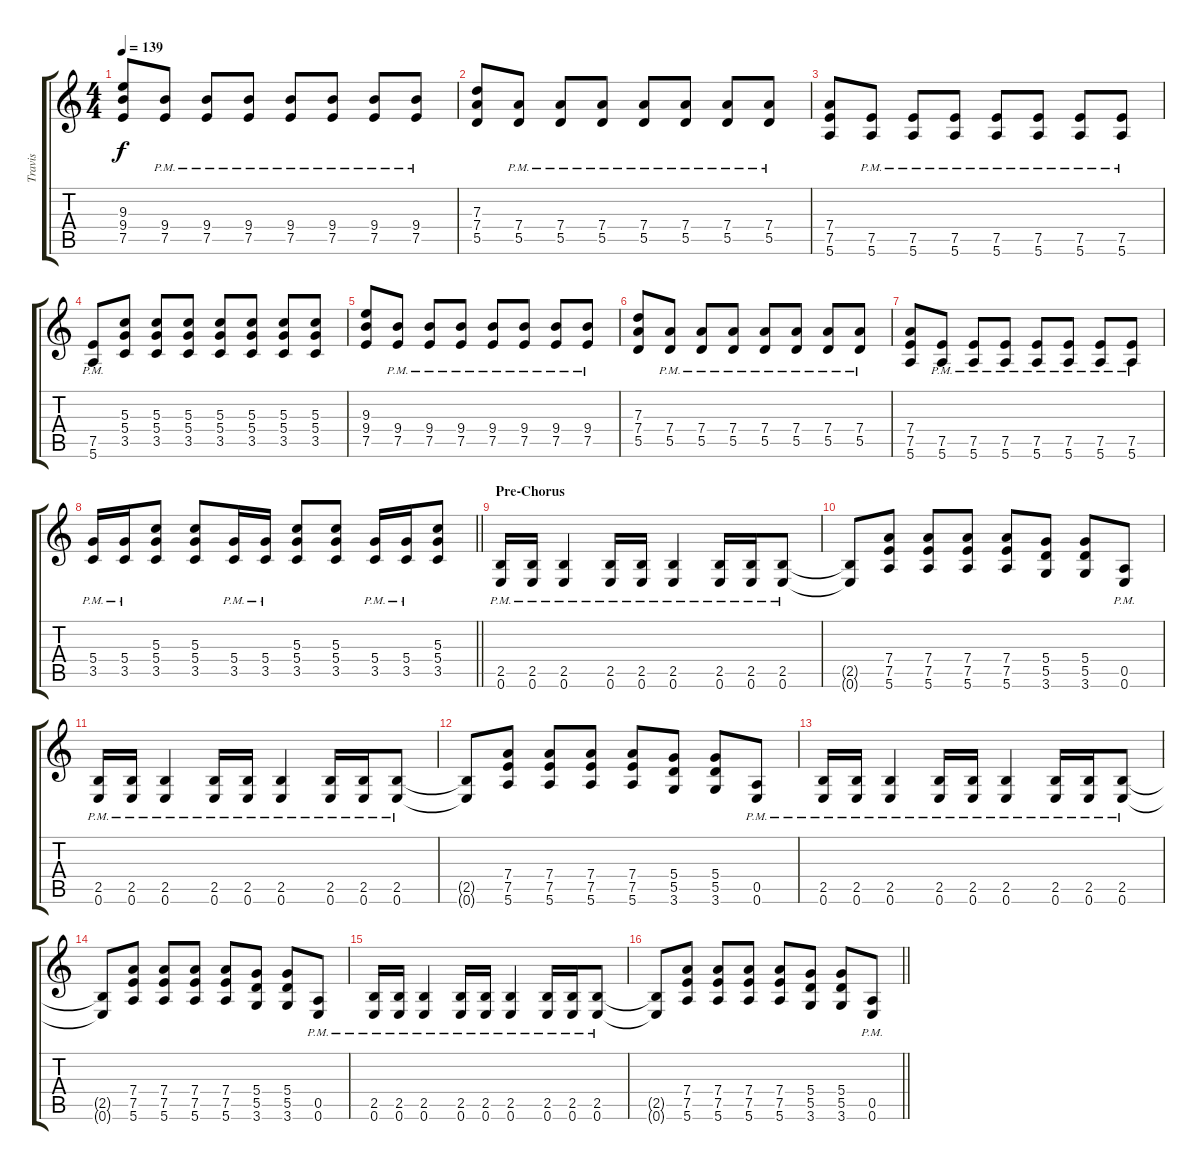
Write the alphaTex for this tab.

\track ("Travis" "Travis") {instrument electricguitarclean}
\staff {score tabs}
\tuning (E4 B3 G3 D3 A2 E2) {hide}
\ts (4 4)
\tempo 139
\clef g2
\ks c
(9.3 9.4 7.5).8{dy f} (9.4{pm} 7.5{pm}).8 (9.4{pm} 7.5{pm}).8 (9.4{pm} 7.5{pm}).8 (9.4{pm} 7.5{pm}).8 (9.4{pm} 7.5{pm}).8 (9.4{pm} 7.5{pm}).8 (9.4{pm} 7.5{pm}).8 |
(7.3 7.4 5.5).8 (7.4{pm} 5.5{pm}).8 (7.4{pm} 5.5{pm}).8 (7.4{pm} 5.5{pm}).8 (7.4{pm} 5.5{pm}).8 (7.4{pm} 5.5{pm}).8 (7.4{pm} 5.5{pm}).8 (7.4{pm} 5.5{pm}).8 |
(7.4 7.5 5.6).8 (7.5{pm} 5.6{pm}).8 (7.5{pm} 5.6{pm}).8 (7.5{pm} 5.6{pm}).8 (7.5{pm} 5.6{pm}).8 (7.5{pm} 5.6{pm}).8 (7.5{pm} 5.6{pm}).8 (7.5{pm} 5.6{pm}).8 |
(7.5{pm} 5.6{pm}).8 (5.3 5.4 3.5).8 (5.3 5.4 3.5).8 (5.3 5.4 3.5).8 (5.3 5.4 3.5).8 (5.3 5.4 3.5).8 (5.3 5.4 3.5).8 (5.3 5.4 3.5).8 |
(9.3 9.4 7.5).8 (9.4{pm} 7.5{pm}).8 (9.4{pm} 7.5{pm}).8 (9.4{pm} 7.5{pm}).8 (9.4{pm} 7.5{pm}).8 (9.4{pm} 7.5{pm}).8 (9.4{pm} 7.5{pm}).8 (9.4{pm} 7.5{pm}).8 |
(7.3 7.4 5.5).8 (7.4{pm} 5.5{pm}).8 (7.4{pm} 5.5{pm}).8 (7.4{pm} 5.5{pm}).8 (7.4{pm} 5.5{pm}).8 (7.4{pm} 5.5{pm}).8 (7.4{pm} 5.5{pm}).8 (7.4{pm} 5.5{pm}).8 |
(7.4 7.5 5.6).8 (7.5{pm} 5.6{pm}).8 (7.5{pm} 5.6{pm}).8 (7.5{pm} 5.6{pm}).8 (7.5{pm} 5.6{pm}).8 (7.5{pm} 5.6{pm}).8 (7.5{pm} 5.6{pm}).8 (7.5{pm} 5.6{pm}).8 |
\barLineRight lightlight
(5.4{pm} 3.5{pm}).16 (5.4{pm} 3.5{pm}).16 (5.3 5.4 3.5).8 (5.3 5.4 3.5).8 (5.4{pm} 3.5{pm}).16 (5.4{pm} 3.5{pm}).16 (5.3 5.4 3.5).8 (5.3 5.4 3.5).8 (5.4{pm} 3.5{pm}).16 (5.4{pm} 3.5{pm}).16 (5.3 5.4 3.5).8 |
\section ("" "Pre-Chorus")
(2.5{pm} 0.6{pm}).16{instrument overdrivenguitar} (2.5{pm} 0.6{pm}).16 (2.5{pm} 0.6{pm}).4 (2.5{pm} 0.6{pm}).16 (2.5{pm} 0.6{pm}).16 (2.5{pm} 0.6{pm}).4 (2.5{pm} 0.6{pm}).16 (2.5{pm} 0.6{pm}).16 (2.5{pm} 0.6{pm}).8 |
(2.5{t} 0.6{t}).8 (7.4 7.5 5.6).8 (7.4 7.5 5.6).8 (7.4 7.5 5.6).8 (7.4 7.5 5.6).8 (5.4 5.5 3.6).8 (5.4 5.5 3.6).8 (0.5{pm} 0.6{pm}).8 |
(2.5{pm} 0.6{pm}).16{instrument overdrivenguitar} (2.5{pm} 0.6{pm}).16 (2.5{pm} 0.6{pm}).4 (2.5{pm} 0.6{pm}).16 (2.5{pm} 0.6{pm}).16 (2.5{pm} 0.6{pm}).4 (2.5{pm} 0.6{pm}).16 (2.5{pm} 0.6{pm}).16 (2.5{pm} 0.6{pm}).8 |
(2.5{t} 0.6{t}).8 (7.4 7.5 5.6).8 (7.4 7.5 5.6).8 (7.4 7.5 5.6).8 (7.4 7.5 5.6).8 (5.4 5.5 3.6).8 (5.4 5.5 3.6).8 (0.5{pm} 0.6{pm}).8 |
(2.5{pm} 0.6{pm}).16{instrument overdrivenguitar} (2.5{pm} 0.6{pm}).16 (2.5{pm} 0.6{pm}).4 (2.5{pm} 0.6{pm}).16 (2.5{pm} 0.6{pm}).16 (2.5{pm} 0.6{pm}).4 (2.5{pm} 0.6{pm}).16 (2.5{pm} 0.6{pm}).16 (2.5{pm} 0.6{pm}).8 |
(2.5{t} 0.6{t}).8 (7.4 7.5 5.6).8 (7.4 7.5 5.6).8 (7.4 7.5 5.6).8 (7.4 7.5 5.6).8 (5.4 5.5 3.6).8 (5.4 5.5 3.6).8 (0.5{pm} 0.6{pm}).8 |
(2.5{pm} 0.6{pm}).16{instrument overdrivenguitar} (2.5{pm} 0.6{pm}).16 (2.5{pm} 0.6{pm}).4 (2.5{pm} 0.6{pm}).16 (2.5{pm} 0.6{pm}).16 (2.5{pm} 0.6{pm}).4 (2.5{pm} 0.6{pm}).16 (2.5{pm} 0.6{pm}).16 (2.5{pm} 0.6{pm}).8 |
\barLineRight lightlight
(2.5{t} 0.6{t}).8 (7.4 7.5 5.6).8 (7.4 7.5 5.6).8 (7.4 7.5 5.6).8 (7.4 7.5 5.6).8 (5.4 5.5 3.6).8 (5.4 5.5 3.6).8 (0.5{pm} 0.6{pm}).8
